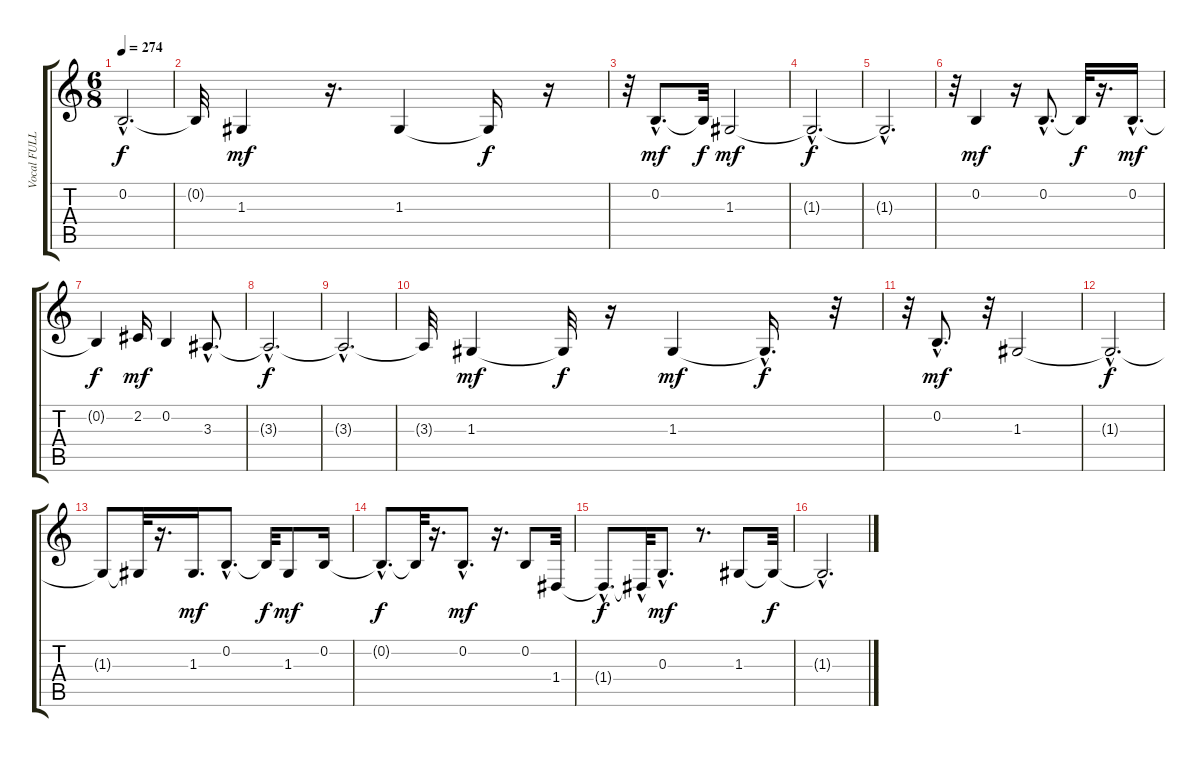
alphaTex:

\track ("Vocal FULL" "Vocal FULL") {instrument viola}
\staff {score tabs}
\tuning (E4 B3 G3 D3 A2 E2) {hide}
\ts (6 8)
\tempo 274
\clef g2
\ks c
0.2{hac t}.2{d dy f} |
0.2{t}.32 1.3.4{dy mf} r.16{d} 1.3.4 1.3{t}.16{dy f} r.16 |
r.32 0.2{hac}.8{d dy mf} 0.2{t}.32{dy f} 1.3.2{dy mf} |
1.3{hac t}.2{d dy f} |
1.3{hac t}.2{d} |
r.32 0.2.4{dy mf} r.16 0.2{hac}.8{d} 0.2{t}.32{dy f} r.16{d} 0.2{hac}.16{d dy mf} |
0.2{t}.4{dy f} 2.2.16{dy mf} 0.2.4 3.3{hac}.8{d} |
3.3{hac t}.2{d dy f} |
3.3{hac t}.2{d} |
3.3{t}.32 1.3.4{dy mf} 1.3{t}.32{dy f} r.16 1.3.4{dy mf} 1.3{hac t}.16{d dy f} r.32 |
r.32 0.2{hac}.8{d dy mf} r.32 1.3.2 |
1.3{hac t}.2{d dy f} |
1.3{t}.8 1.3{t}.32 r.16{d} 1.3.16{d dy mf} 0.2{hac}.8{d} 0.2{t}.32{dy f} 1.3.8{dy mf} 0.2.16 |
0.2{hac t}.8{d dy f} 0.2{t}.32 r.16{d} 0.2{hac}.8{d dy mf} r.16{d} 0.2.8 1.4.32 |
1.4{hac t}.8{d dy f} 1.4{hac t}.32 0.3{hac}.8{d dy mf} r.8{d} 1.3.8 1.3{t}.32{dy f} |
1.3{hac t}.2{d}
